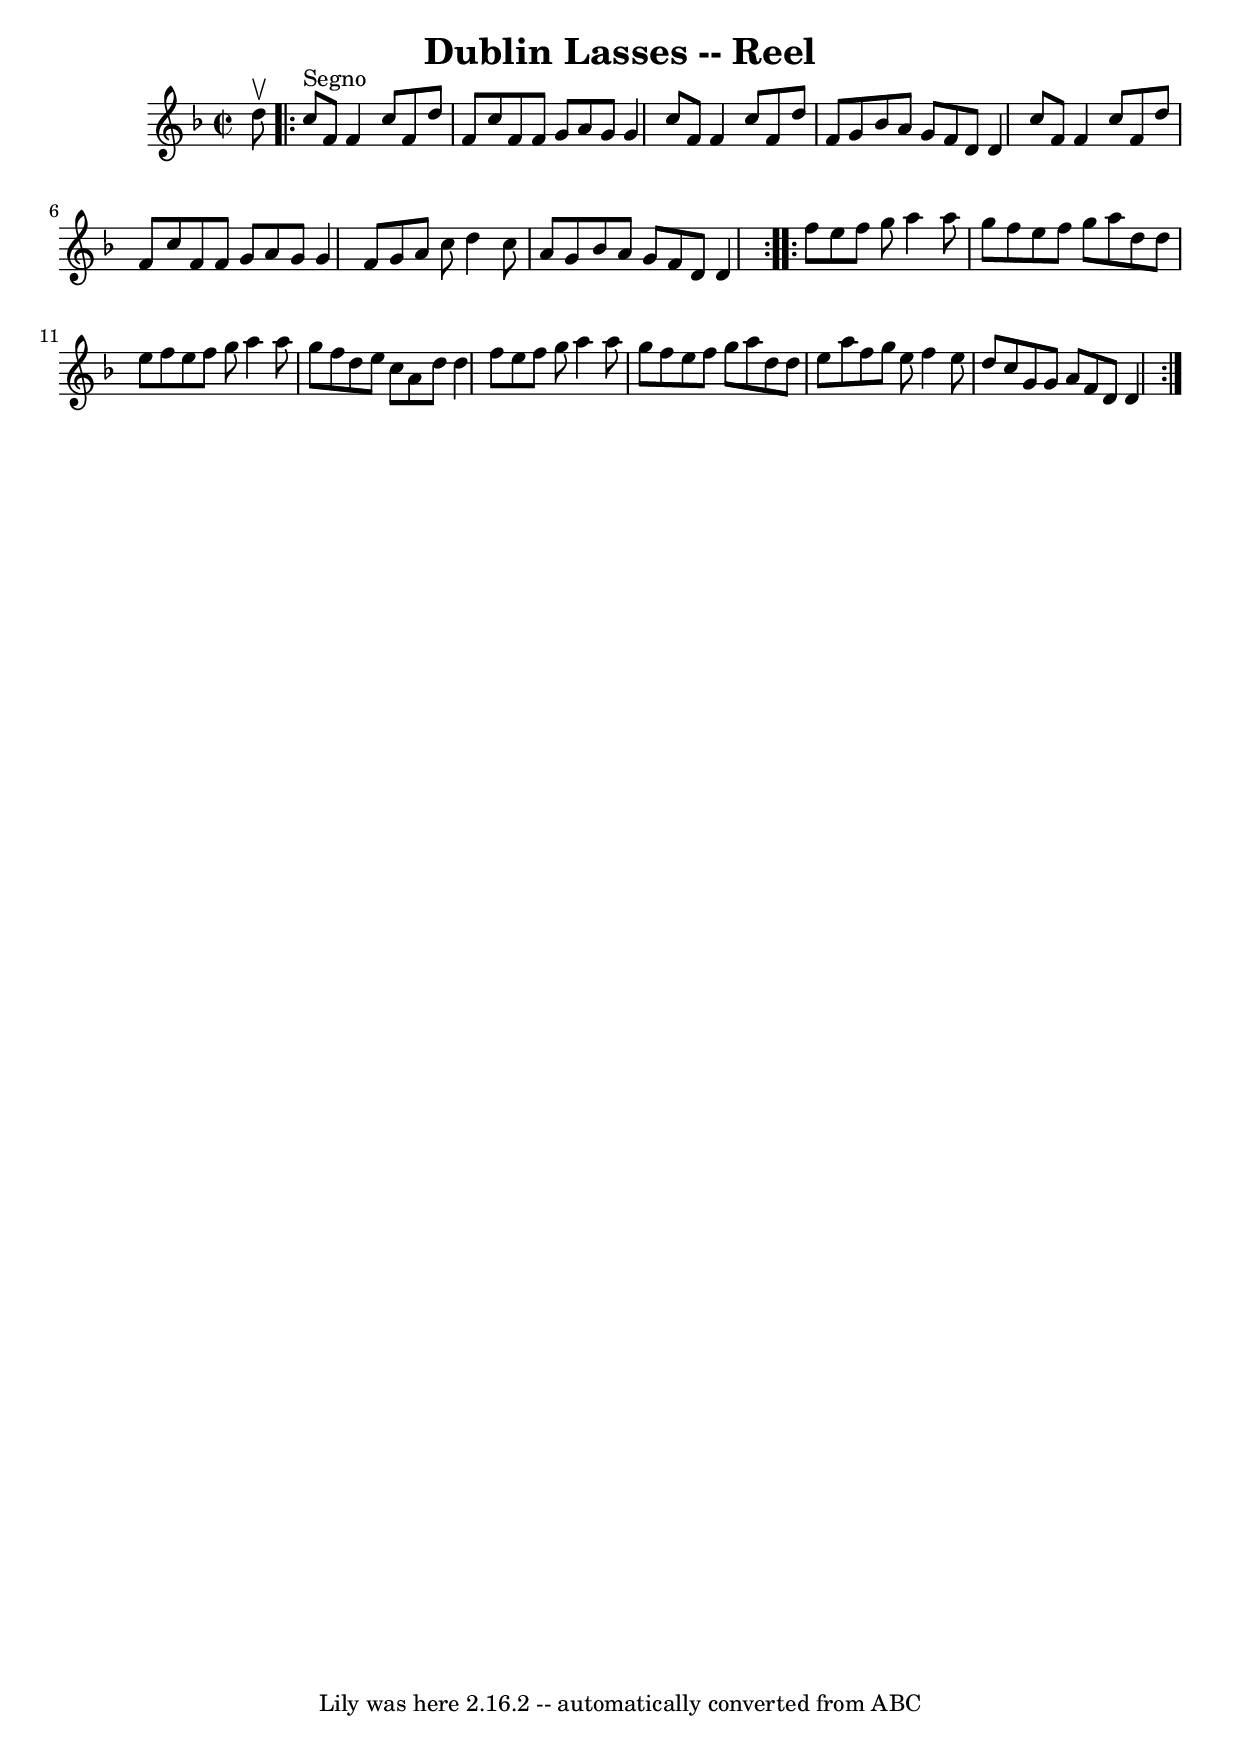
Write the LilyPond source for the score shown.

\version "2.16.2"
\include "Mammoth.ily"
\header {
  %% book = "Ryan's Mammoth Collection"
 crossRefNumber = "1"
 footnotes = ""
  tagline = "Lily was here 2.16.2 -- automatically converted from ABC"
  title = "Dublin Lasses -- Reel"

}
voicedefault =  {


  \override Staff.TimeSignature #'style = #'C
  \time 2/2 
  \key f \major
 d''8^\upbow   
  \repeat volta 2 {
 c''8^"Segno" f'8 f'4 c''8 f'8 d''8 f'8   |
 c''8 f'8 f'8 g'8 a'8 g'8 g'4   |
 c''8 f'8 f'4 c''8 f'8 d''8 f'8   |
 g'8 bf'8 a'8 g'8 f'8 d'8 d'4  |
 c''8 f'8 f'4 c''8 f'8 d''8 f'8   |
 c''8 f'8 f'8 g'8 a'8 g'8 g'4   |
 f'8 g'8 a'8 c''8 d''4 c''8 a'8   |
 g'8 bf'8 a'8 g'8 f'8 d'8 d'4  

  } 
  \repeat volta 2 { f''8 e''8 f''8 g''8 a''4 a''8 g''8    |
 f''8 e''8 f''8 g''8 a''8 d''8 d''8 e''8   |
 f''8 e''8 f''8 g''8 a''4 a''8 g''8  |
 f''8 d''8 e''8 c''8 a'8 d''8 d''4   |
 f''8 e''8 f''8 g''8 a''4 a''8 g''8   |
 f''8 e''8 f''8 g''8 a''8 d''8 d''8 e''8   |
 a''8 f''8 g''8 e''8 f''4 e''8 d''8   |
 c''8 g'8 g'8 a'8 f'8 d'8 d'4 
    
  }

}

\score{
  <<

    \context Staff="default"
    {
      \voicedefault 
      
    }

  >>
  \layout {
    
  }
  \midi {
  }

}
